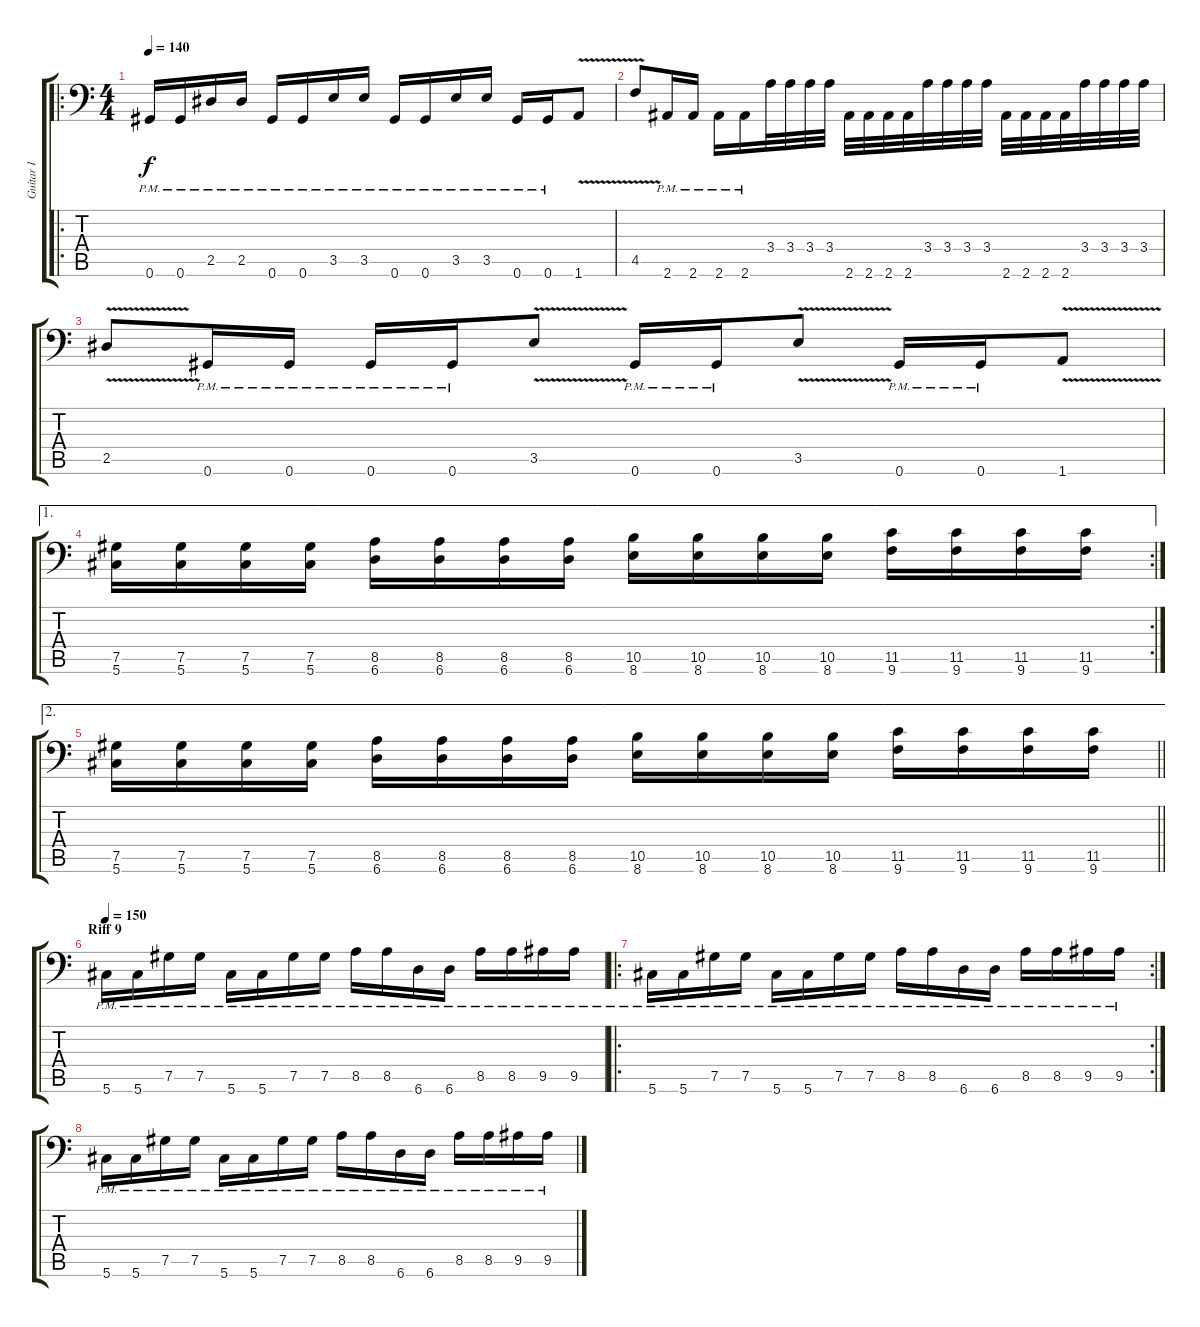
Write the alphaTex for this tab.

\track ("Guitar I" "Guitar I") {instrument distortionguitar}
\staff {score tabs}
\tuning (Ab3 Eb3 B2 Gb2 Db2 Ab1) {hide}
\ro
\ts (4 4)
\tempo 140
\clef f4
\ks c
0.6{pm}.16{dy f} 0.6{pm}.16 2.5{pm}.16 2.5{pm}.16 0.6{pm}.16 0.6{pm}.16 3.5{pm}.16 3.5{pm}.16 0.6{pm}.16 0.6{pm}.16 3.5{pm}.16 3.5{pm}.16 0.6{pm}.16 0.6{pm}.16 1.6{v}.8 |
4.5{v}.8 2.6{pm}.16 2.6{pm}.16 2.6{pm}.16 2.6{pm}.16 3.4.32 3.4.32 3.4.32 3.4.32 2.6.32 2.6.32 2.6.32 2.6.32 3.4.32 3.4.32 3.4.32 3.4.32 2.6.32 2.6.32 2.6.32 2.6.32 3.4.32 3.4.32 3.4.32 3.4.32 |
2.5{v}.8 0.6{pm}.16 0.6{pm}.16 0.6{pm}.16 0.6{pm}.16 3.5{v}.8 0.6{pm}.16 0.6{pm}.16 3.5{v}.8 0.6{pm}.16 0.6{pm}.16 1.6{v}.8 |
\ae 1
\rc 2
(7.5 5.6).16 (7.5 5.6).16 (7.5 5.6).16 (7.5 5.6).16 (8.5 6.6).16 (8.5 6.6).16 (8.5 6.6).16 (8.5 6.6).16 (10.5 8.6).16 (10.5 8.6).16 (10.5 8.6).16 (10.5 8.6).16 (11.5 9.6).16 (11.5 9.6).16 (11.5 9.6).16 (11.5 9.6).16 |
\ae 2
\barLineRight lightlight
(7.5 5.6).16 (7.5 5.6).16 (7.5 5.6).16 (7.5 5.6).16 (8.5 6.6).16 (8.5 6.6).16 (8.5 6.6).16 (8.5 6.6).16 (10.5 8.6).16 (10.5 8.6).16 (10.5 8.6).16 (10.5 8.6).16 (11.5 9.6).16 (11.5 9.6).16 (11.5 9.6).16 (11.5 9.6).16 |
\section ("" "Riff 9")
\tempo 150
5.6{pm}.16 5.6{pm}.16 7.5{pm}.16 7.5{pm}.16 5.6{pm}.16 5.6{pm}.16 7.5{pm}.16 7.5{pm}.16 8.5{pm}.16 8.5{pm}.16 6.6{pm}.16 6.6{pm}.16 8.5{pm}.16 8.5{pm}.16 9.5{pm}.16 9.5{pm}.16 |
\ro
\rc 2
5.6{pm}.16 5.6{pm}.16 7.5{pm}.16 7.5{pm}.16 5.6{pm}.16 5.6{pm}.16 7.5{pm}.16 7.5{pm}.16 8.5{pm}.16 8.5{pm}.16 6.6{pm}.16 6.6{pm}.16 8.5{pm}.16 8.5{pm}.16 9.5{pm}.16 9.5{pm}.16 |
5.6{pm}.16 5.6{pm}.16 7.5{pm}.16 7.5{pm}.16 5.6{pm}.16 5.6{pm}.16 7.5{pm}.16 7.5{pm}.16 8.5{pm}.16 8.5{pm}.16 6.6{pm}.16 6.6{pm}.16 8.5{pm}.16 8.5{pm}.16 9.5{pm}.16 9.5{pm}.16
